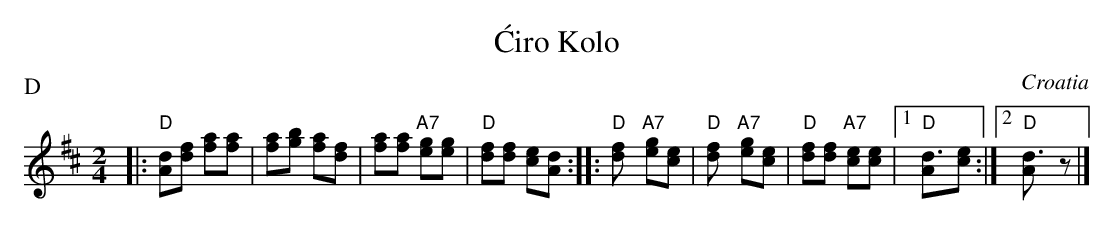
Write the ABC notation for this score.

X:1
T: \'Ciro Kolo
O: Croatia
M: 2/4
L: 1/8
P: D
K: D
|: "D"[dA][fd] [af][af] | [af][bg] [af][fd] | [af][af] "A7"[ge][ge] | "D"[fd][fd] [ec][dA] :| \
|: "D"[f2d] "A7"[ge][ec] | "D"[f2d] "A7"[ge][ec] | "D"[fd][fd] "A7"[ec][ec] |1 "D"[d3A][ec] :|2 "D"[d3A]z |]
